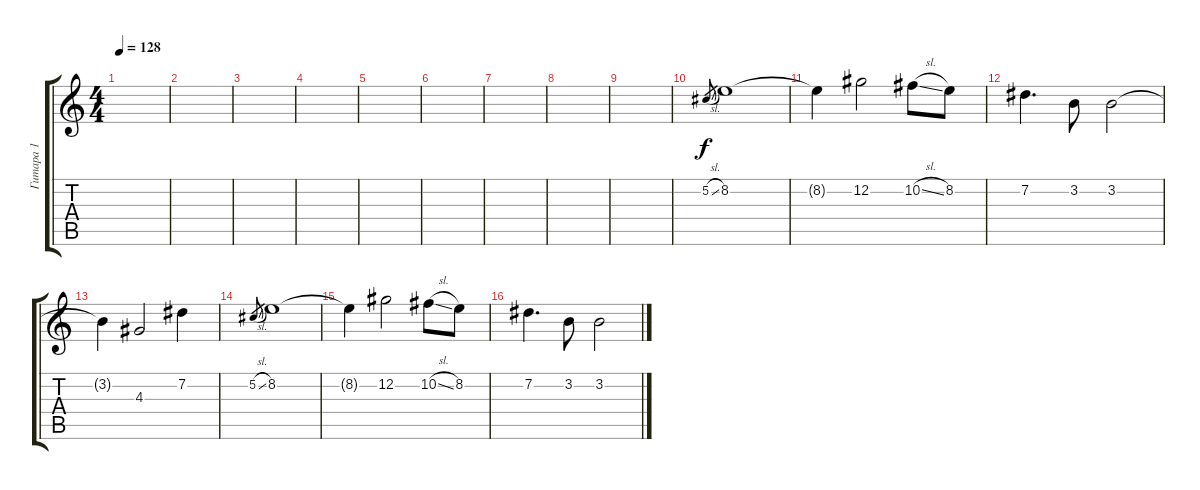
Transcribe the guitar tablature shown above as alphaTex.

\track ("Гитара 1" "Гитара 1") {instrument distortionguitar}
\staff {score tabs}
\tuning (Db4 Ab3 E3 B2 Gb2 Db2) {hide}
\ts (4 4)
\tempo 128
\clef g2
\ks c
|
|
|
|
|
|
|
|
|
5.2{sl}.8{gr} 8.2.1 |
8.2{t}.4 12.2.2 10.2{sl}.8 8.2.8 |
7.2.4{d} 3.2.8 3.2.2 |
3.2{t}.4 4.3.2 7.2.4 |
5.2{sl}.8{gr} 8.2.1 |
8.2{t}.4 12.2.2 10.2{sl}.8 8.2.8 |
7.2.4{d} 3.2.8 3.2.2
